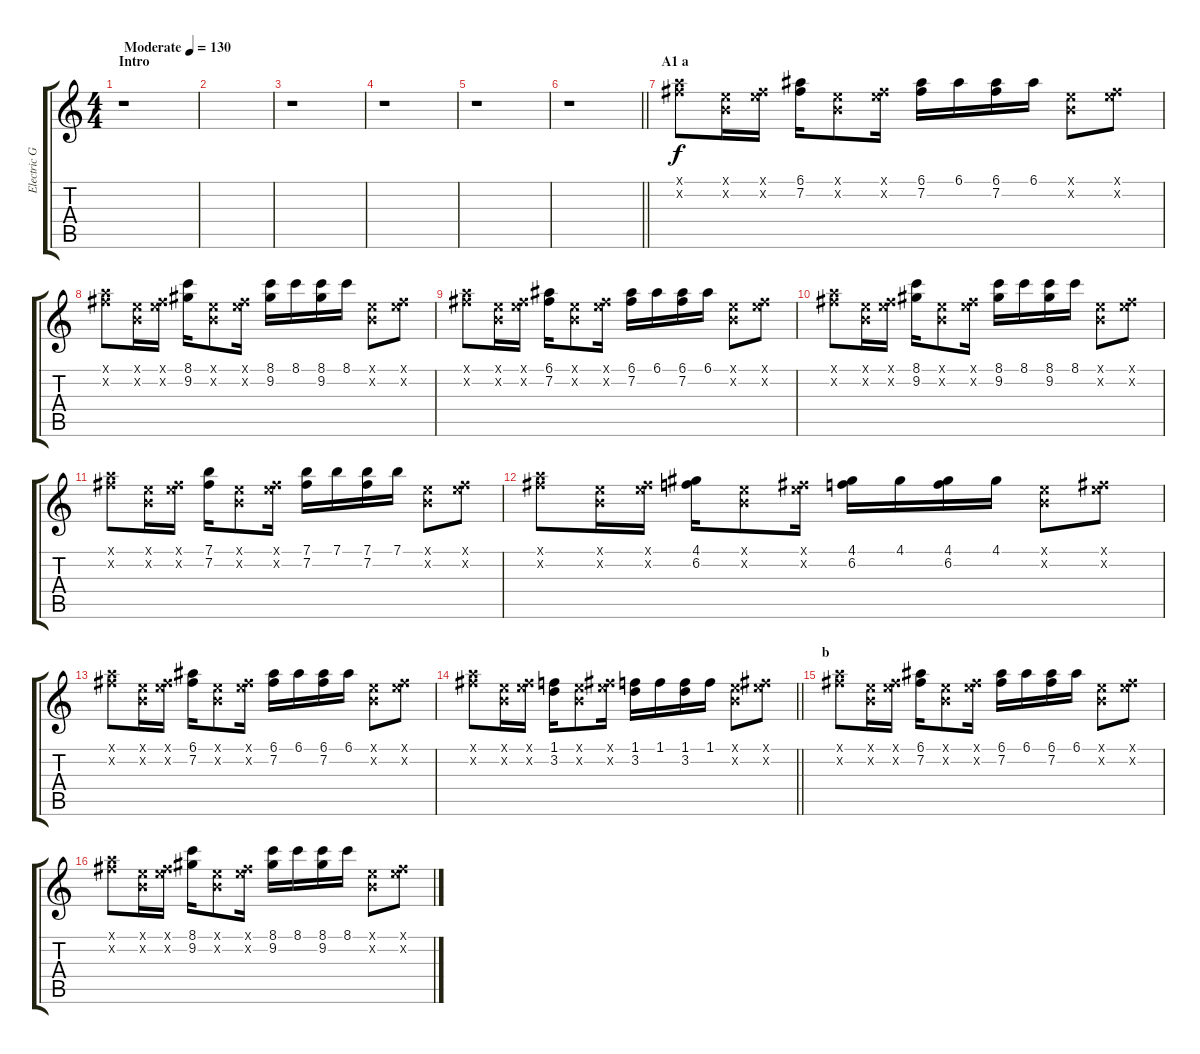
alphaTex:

\track ("Electric Guitar (R)" "Electric G") {instrument electricguitarclean}
\staff {score tabs}
\tuning (E4 B3 G3 D3 A2 E2) {hide}
\ts (4 4)
\section ("" "Intro")
\tempo (130 "Moderate")
\clef g2
\ks c
r.1{dy f instrument electricguitarclean} |
|
r.1 |
r.1 |
r.1 |
\barLineRight lightlight
r.1 |
\section ("" "A1 a")
(5.1{x} 7.2{x}).8 (0.1{x} 0.2{x}).16 (0.1{x} 7.2{x}).16 (6.1 7.2).16 (0.1{x} 0.2{x}).8 (0.1{x} 7.2{x}).16 (6.1 7.2).16 6.1.16 (6.1 7.2).16 6.1.16 (0.1{x} 0.2{x}).8 (0.1{x} 7.2{x}).8 |
(5.1{x} 7.2{x}).8 (0.1{x} 0.2{x}).16 (0.1{x} 7.2{x}).16 (8.1 9.2).16 (0.1{x} 0.2{x}).8 (0.1{x} 7.2{x}).16 (8.1 9.2).16 8.1.16 (8.1 9.2).16 8.1.16 (0.1{x} 0.2{x}).8 (0.1{x} 7.2{x}).8 |
(5.1{x} 7.2{x}).8 (0.1{x} 0.2{x}).16 (0.1{x} 7.2{x}).16 (6.1 7.2).16 (0.1{x} 0.2{x}).8 (0.1{x} 7.2{x}).16 (6.1 7.2).16 6.1.16 (6.1 7.2).16 6.1.16 (0.1{x} 0.2{x}).8 (0.1{x} 7.2{x}).8 |
(5.1{x} 7.2{x}).8 (0.1{x} 0.2{x}).16 (0.1{x} 7.2{x}).16 (8.1 9.2).16 (0.1{x} 0.2{x}).8 (0.1{x} 7.2{x}).16 (8.1 9.2).16 8.1.16 (8.1 9.2).16 8.1.16 (0.1{x} 0.2{x}).8 (0.1{x} 7.2{x}).8 |
(5.1{x} 7.2{x}).8 (0.1{x} 0.2{x}).16 (0.1{x} 7.2{x}).16 (7.1 7.2).16 (0.1{x} 0.2{x}).8 (0.1{x} 7.2{x}).16 (7.1 7.2).16 7.1.16 (7.1 7.2).16 7.1.16 (0.1{x} 0.2{x}).8 (0.1{x} 7.2{x}).8 |
(5.1{x} 7.2{x}).8 (0.1{x} 0.2{x}).16 (0.1{x} 7.2{x}).16 (4.1 6.2).16 (0.1{x} 0.2{x}).8 (0.1{x} 7.2{x}).16 (4.1 6.2).16 4.1.16 (4.1 6.2).16 4.1.16 (0.1{x} 0.2{x}).8 (0.1{x} 7.2{x}).8 |
(5.1{x} 7.2{x}).8 (0.1{x} 0.2{x}).16 (0.1{x} 7.2{x}).16 (6.1 7.2).16 (0.1{x} 0.2{x}).8 (0.1{x} 7.2{x}).16 (6.1 7.2).16 6.1.16 (6.1 7.2).16 6.1.16 (0.1{x} 0.2{x}).8 (0.1{x} 7.2{x}).8 |
\barLineRight lightlight
(5.1{x} 7.2{x}).8 (0.1{x} 0.2{x}).16 (0.1{x} 7.2{x}).16 (1.1 3.2).16 (0.1{x} 0.2{x}).8 (0.1{x} 7.2{x}).16 (1.1 3.2).16 1.1.16 (1.1 3.2).16 1.1.16 (0.1{x} 0.2{x}).8 (0.1{x} 7.2{x}).8 |
\section ("" "b")
(5.1{x} 7.2{x}).8 (0.1{x} 0.2{x}).16 (0.1{x} 7.2{x}).16 (6.1 7.2).16 (0.1{x} 0.2{x}).8 (0.1{x} 7.2{x}).16 (6.1 7.2).16 6.1.16 (6.1 7.2).16 6.1.16 (0.1{x} 0.2{x}).8 (0.1{x} 7.2{x}).8 |
(5.1{x} 7.2{x}).8 (0.1{x} 0.2{x}).16 (0.1{x} 7.2{x}).16 (8.1 9.2).16 (0.1{x} 0.2{x}).8 (0.1{x} 7.2{x}).16 (8.1 9.2).16 8.1.16 (8.1 9.2).16 8.1.16 (0.1{x} 0.2{x}).8 (0.1{x} 7.2{x}).8
